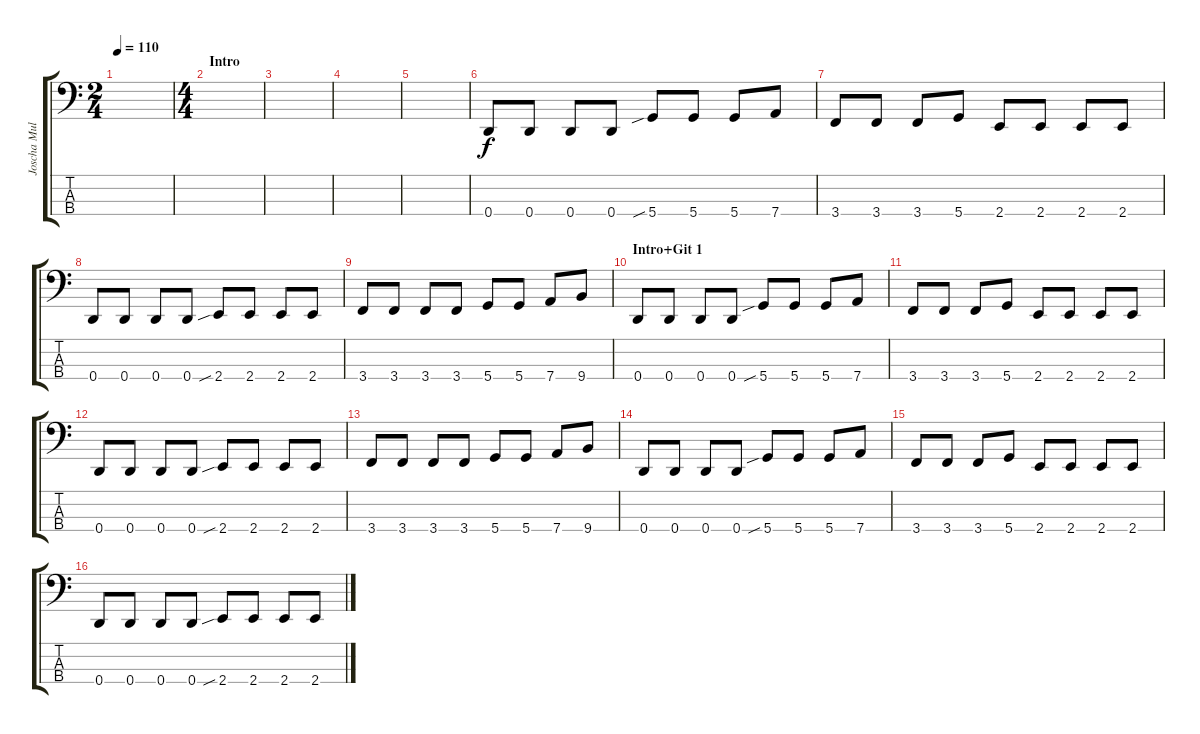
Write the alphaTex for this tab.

\track ("Joscha Mulorz" "Joscha Mul") {instrument slapbass2}
\staff {score tabs}
\tuning (G2 D2 A1 D1) {hide}
\ts (2 4)
\tempo 110
\clef f4
\ks c
|
\ts (4 4)
\section ("" "Intro")
|
|
|
|
0.4.8 0.4.8 0.4.8 0.4.8 5.4{sib}.8 5.4.8 5.4.8 7.4.8 |
3.4.8 3.4.8 3.4.8 5.4.8 2.4.8 2.4.8 2.4.8 2.4.8 |
0.4.8 0.4.8 0.4.8 0.4.8 2.4{sib}.8 2.4.8 2.4.8 2.4.8 |
3.4.8 3.4.8 3.4.8 3.4.8 5.4.8 5.4.8 7.4.8 9.4.8 |
\section ("" "Intro+Git 1")
0.4.8 0.4.8 0.4.8 0.4.8 5.4{sib}.8 5.4.8 5.4.8 7.4.8 |
3.4.8 3.4.8 3.4.8 5.4.8 2.4.8 2.4.8 2.4.8 2.4.8 |
0.4.8 0.4.8 0.4.8 0.4.8 2.4{sib}.8 2.4.8 2.4.8 2.4.8 |
3.4.8 3.4.8 3.4.8 3.4.8 5.4.8 5.4.8 7.4.8 9.4.8 |
0.4.8 0.4.8 0.4.8 0.4.8 5.4{sib}.8 5.4.8 5.4.8 7.4.8 |
3.4.8 3.4.8 3.4.8 5.4.8 2.4.8 2.4.8 2.4.8 2.4.8 |
0.4.8 0.4.8 0.4.8 0.4.8 2.4{sib}.8 2.4.8 2.4.8 2.4.8
